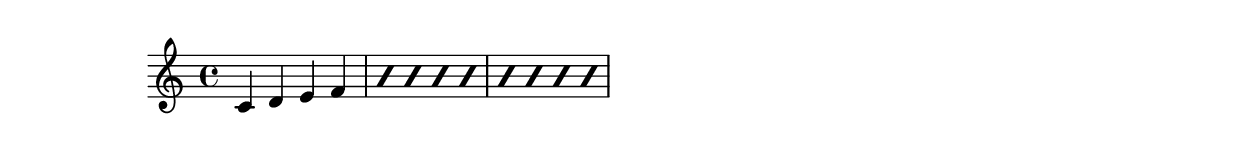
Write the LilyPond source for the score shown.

%% Do not edit this file; it is auto-generated from LSR http://lsr.dsi.unimi.it
%% This file is in the public domain.
%% Tags: rhythms, editorial-and-educational-use, tweaks-and-overrides
\version "2.11.35"

\header { texidoc = "
In \"simple\" lead-sheets, sometimes no actual notes are written,
instead only \"rhythmic patterns\" and chords above the measures are
noted giving the structure of a song.  Such a feature is for example
useful while creating/transcribing the structure of a song and also
when sharing lead sheets with guitarists or jazz musicians.

The standard support for this is described in section \"Measure
repeats\", but  then the first beat has to be an ordinary note or rest. 

This example shows two solutions to this problem, by redefining
ordinary rests to be printed as slashes. (If the duration of each beat
is not a quarter note, replace the r4 in the definitions by a rest of
the appropriate duration).
" }
% begin verbatim
% Macro to print single slash
rs = {
\once \override Rest #'stencil = #ly:percent-repeat-item-interface::beat-slash
\once \override Rest #'thickness = #'0.48
\once \override Rest #'slope = #'1.7
r4
}


% Function to print a specified number of slashes
comp = #(define-music-function (parser location count) ( integer?)
#{
\override Rest #'stencil = #ly:percent-repeat-item-interface::beat-slash
\override Rest #'thickness = #'0.48
\override Rest #'slope = #'1.7
\repeat unfold $count { r4 }
\revert Rest #'stencil
#})

\score{
\relative c'{
 c d e f | \rs \rs \rs \rs | \comp #4 |
}
}
